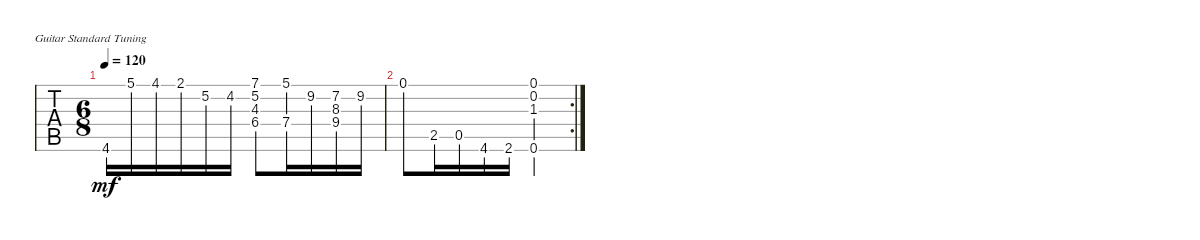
\bracketExtendMode groupsimilarinstruments
\singleTrackTrackNamePolicy hidden
\multiTrackTrackNamePolicy hidden
\firstSystemTrackNameOrientation horizontal
\otherSystemsTrackNameOrientation horizontal
\track ("Untitled" "E-Gt") {instrument acousticgrandpiano}
\staff {tabs}
\tuning (E4 B3 G3 D3 A2 E2)
\displaytranspose 12
\ts (6 8)
\tempo 120
\clef g2
\ks e
4.6.16{dy mf} 5.1.16 4.1.16 2.1.16 5.2.16 4.2.16 (7.1 5.2 4.3 6.4).8 (5.1 7.4).16 9.2.16 (7.2 8.3 9.4).16 9.2.16 |
\rc 2
0.1.8 2.5.16 0.5.16 4.6.16 2.6.16 (0.6 0.1 0.2 1.3).4
